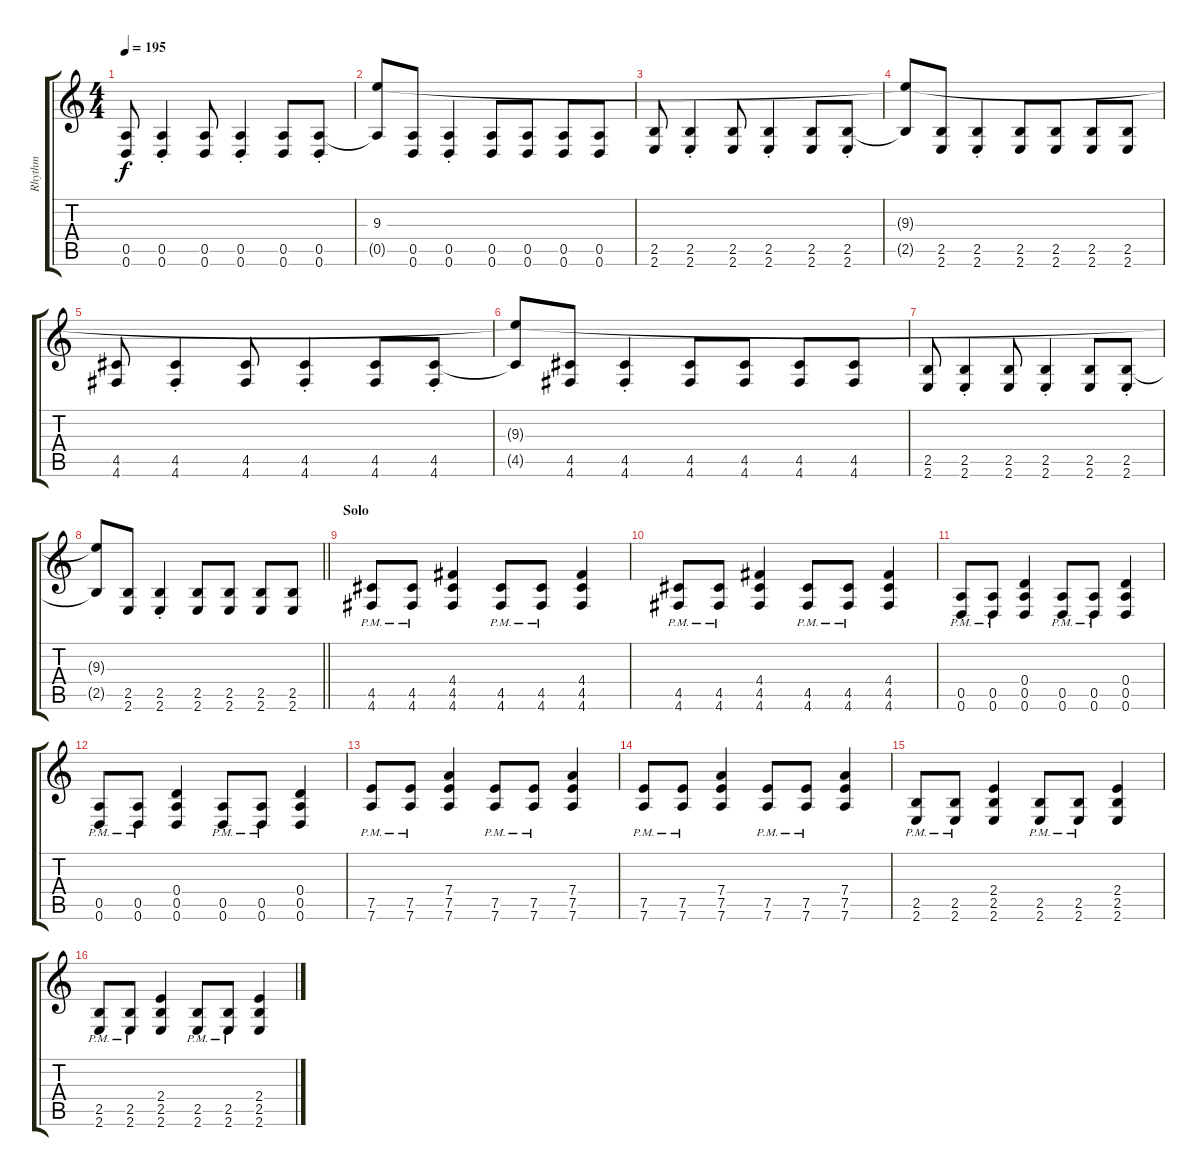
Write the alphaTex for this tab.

\track ("Rhythm" "Rhythm") {instrument overdrivenguitar}
\staff {score tabs}
\tuning (E4 B3 G3 D3 A2 D2) {hide}
\ts (4 4)
\tempo 195
\clef g2
\ks c
(0.5 0.6).8{dy f} (0.5{st} 0.6{st}).4 (0.5 0.6).8 (0.5{st} 0.6{st}).4 (0.5 0.6).8 (0.5{st} 0.6{st}).8 |
(9.3{t} 0.5{t}).8 (0.5 0.6).8 (0.5{st} 0.6{st}).4 (0.5 0.6).8 (0.5 0.6).8 (0.5 0.6).8 (0.5 0.6).8 |
(2.5 2.6).8 (2.5{st} 2.6{st}).4 (2.5 2.6).8 (2.5{st} 2.6{st}).4 (2.5 2.6).8 (2.5{st} 2.6{st}).8 |
(9.3{t} 2.5{t}).8 (2.5 2.6).8 (2.5{st} 2.6{st}).4 (2.5 2.6).8 (2.5 2.6).8 (2.5 2.6).8 (2.5 2.6).8 |
(4.5 4.6).8 (4.5{st} 4.6{st}).4 (4.5 4.6).8 (4.5{st} 4.6{st}).4 (4.5 4.6).8 (4.5{st} 4.6{st}).8 |
(9.3{t} 4.5{t}).8 (4.5 4.6).8 (4.5{st} 4.6{st}).4 (4.5 4.6).8 (4.5 4.6).8 (4.5 4.6).8 (4.5 4.6).8 |
(2.5 2.6).8 (2.5{st} 2.6{st}).4 (2.5 2.6).8 (2.5{st} 2.6{st}).4 (2.5 2.6).8 (2.5{st} 2.6{st}).8 |
\barLineRight lightlight
(9.3{t} 2.5{t}).8 (2.5 2.6).8 (2.5{st} 2.6{st}).4 (2.5 2.6).8 (2.5 2.6).8 (2.5 2.6).8 (2.5 2.6).8 |
\section ("" "Solo")
(4.5{pm} 4.6{pm}).8 (4.5{pm} 4.6{pm}).8 (4.4 4.5 4.6).4 (4.5{pm} 4.6{pm}).8 (4.5{pm} 4.6{pm}).8 (4.4 4.5 4.6).4 |
(4.5{pm} 4.6{pm}).8 (4.5{pm} 4.6{pm}).8 (4.4 4.5 4.6).4 (4.5{pm} 4.6{pm}).8 (4.5{pm} 4.6{pm}).8 (4.4 4.5 4.6).4 |
(0.5{pm} 0.6{pm}).8 (0.5{pm} 0.6{pm}).8 (0.4 0.5 0.6).4 (0.5{pm} 0.6{pm}).8 (0.5{pm} 0.6{pm}).8 (0.4 0.5 0.6).4 |
(0.5{pm} 0.6{pm}).8 (0.5{pm} 0.6{pm}).8 (0.4 0.5 0.6).4 (0.5{pm} 0.6{pm}).8 (0.5{pm} 0.6{pm}).8 (0.4 0.5 0.6).4 |
(7.5{pm} 7.6{pm}).8 (7.5{pm} 7.6{pm}).8 (7.4 7.5 7.6).4 (7.5{pm} 7.6{pm}).8 (7.5{pm} 7.6{pm}).8 (7.4 7.5 7.6).4 |
(7.5{pm} 7.6{pm}).8 (7.5{pm} 7.6{pm}).8 (7.4 7.5 7.6).4 (7.5{pm} 7.6{pm}).8 (7.5{pm} 7.6{pm}).8 (7.4 7.5 7.6).4 |
(2.5{pm} 2.6{pm}).8 (2.5{pm} 2.6{pm}).8 (2.4 2.5 2.6).4 (2.5{pm} 2.6{pm}).8 (2.5{pm} 2.6{pm}).8 (2.4 2.5 2.6).4 |
(2.5{pm} 2.6{pm}).8 (2.5{pm} 2.6{pm}).8 (2.4 2.5 2.6).4 (2.5{pm} 2.6{pm}).8 (2.5{pm} 2.6{pm}).8 (2.4 2.5 2.6).4
